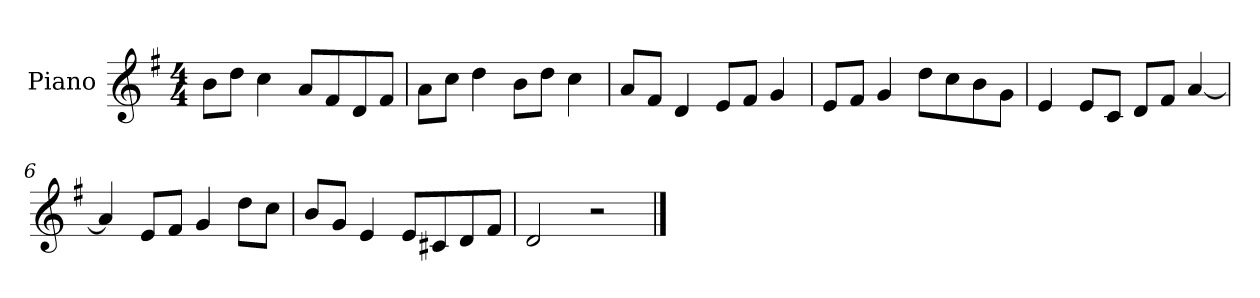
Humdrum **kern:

**kern
*part1
*staff1
*I"Piano
*I'P-no
*clefG2
*k[f#]
*M4/4
*MM90
=1
8b\L
8dd\J
4cc\
8a/L
8f#/
8d/
8f#/J
=2
8a\L
8cc\J
4dd\
8b\L
8dd\J
4cc\
=3
8a/L
8f#/J
4d/
8e/L
8f#/J
4g/
=4
8e/L
8f#/J
4g/
8dd\L
8cc\
8b\
8g\J
=5
4e/
8e/L
8c/J
8d/L
8f#/J
[4a/
=6
4a/]
8e/L
8f#/J
4g/
8dd\L
8cc\J
!!LO:LB:g=z
=7
8b/L
8g/J
4e/
8e/L
8c#X/
8d/
8f#/J
=8
2d/
2r
==
*-
